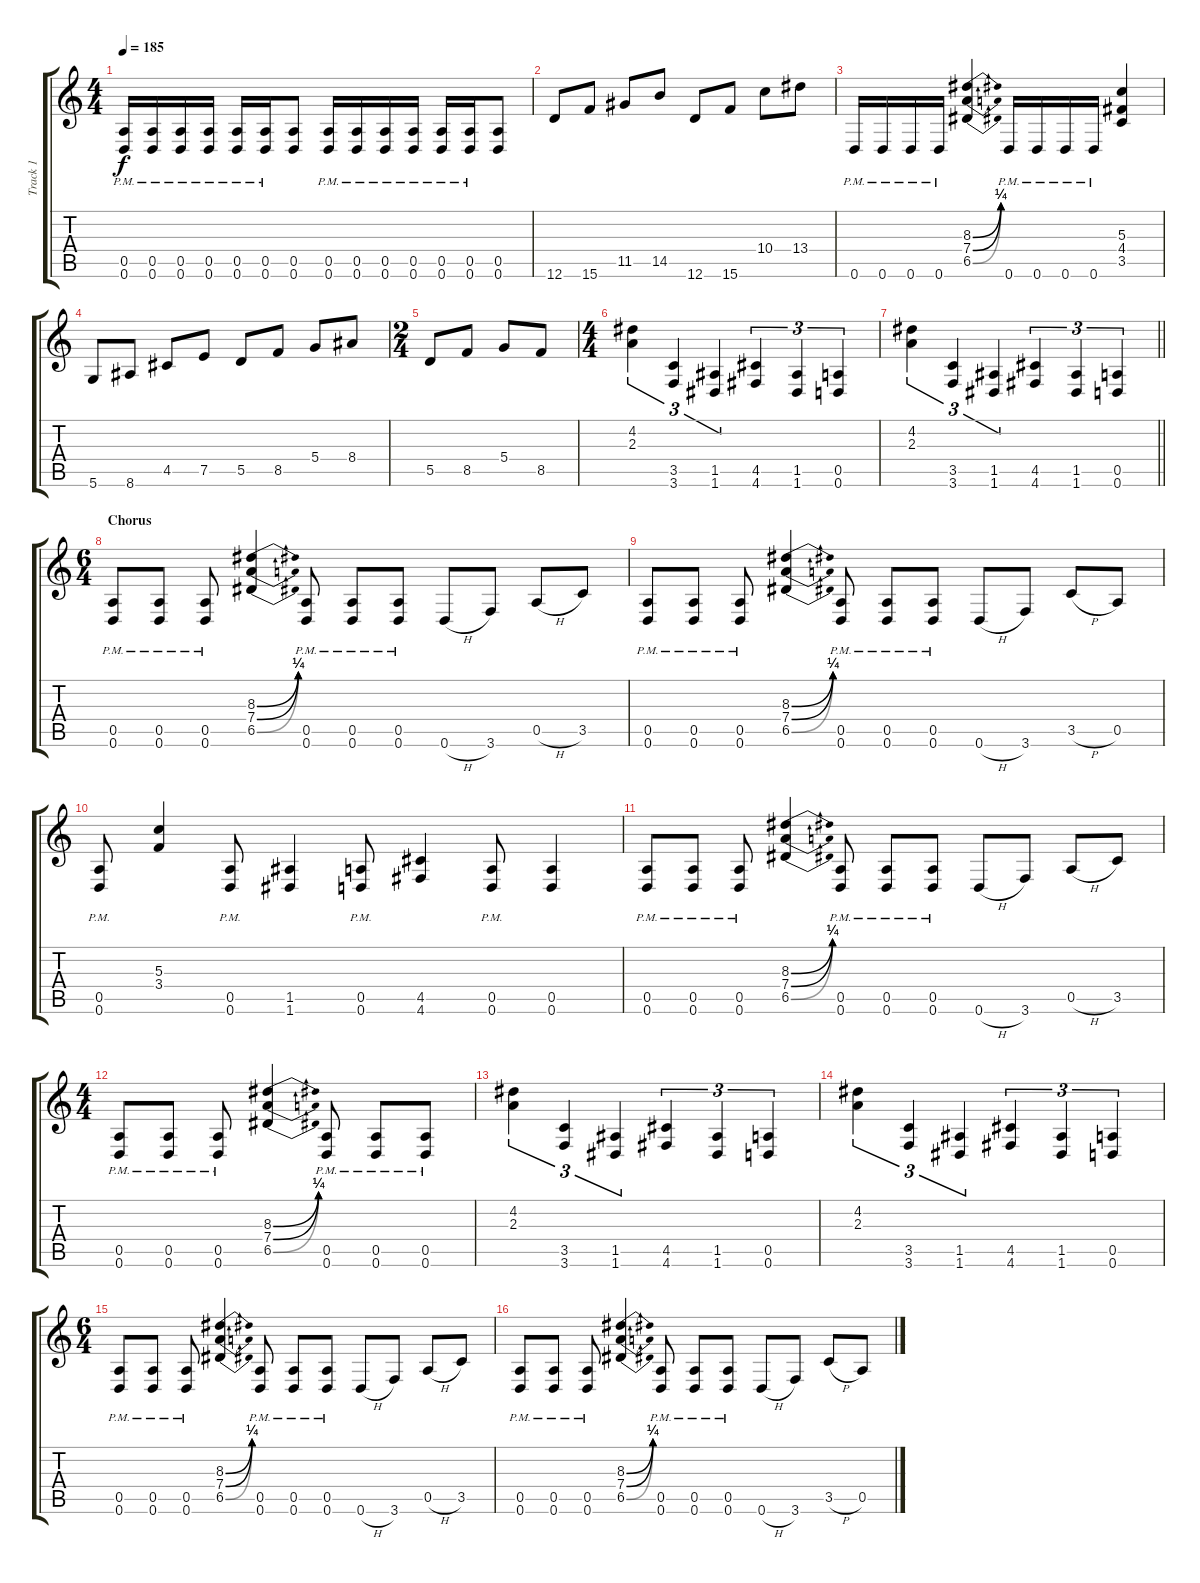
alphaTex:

\track ("Track 1" "Track 1") {instrument distortionguitar}
\staff {score tabs}
\tuning (E4 B3 G3 D3 A2 D2) {hide}
\ts (4 4)
\tempo 185
\clef g2
\ks c
(0.5{pm} 0.6{pm}).16{dy f} (0.5{pm} 0.6{pm}).16 (0.5{pm} 0.6{pm}).16 (0.5{pm} 0.6{pm}).16 (0.5{pm} 0.6{pm}).16 (0.5{pm} 0.6{pm}).16 (0.5 0.6).8 (0.5{pm} 0.6{pm}).16 (0.5{pm} 0.6{pm}).16 (0.5{pm} 0.6{pm}).16 (0.5{pm} 0.6{pm}).16 (0.5{pm} 0.6{pm}).16 (0.5{pm} 0.6{pm}).16 (0.5 0.6).8 |
12.6.8 15.6.8 11.5.8 14.5.8 12.6.8 15.6.8 10.4.8 13.4.8 |
0.6{pm}.16 0.6{pm}.16 0.6{pm}.16 0.6{pm}.16 (8.3{be (bend 0 0 60 1)} 7.4{be (bend 0 0 60 1)} 6.5{be (bend 0 0 60 1)}).4 0.6{pm}.16 0.6{pm}.16 0.6{pm}.16 0.6{pm}.16 (5.3 4.4 3.5).4 |
5.6.8 8.6.8 4.5.8 7.5.8 5.5.8 8.5.8 5.4.8 8.4.8 |
\ts (2 4)
5.5.8 8.5.8 5.4.8 8.5.8 |
\ts (4 4)
(4.2 2.3).4{tu (3 2)} (3.5 3.6).4{tu (3 2)} (1.5 1.6).4{tu (3 2)} (4.5 4.6).4{tu (3 2)} (1.5 1.6).4{tu (3 2)} (0.5 0.6).4{tu (3 2)} |
\barLineRight lightlight
(4.2 2.3).4{tu (3 2)} (3.5 3.6).4{tu (3 2)} (1.5 1.6).4{tu (3 2)} (4.5 4.6).4{tu (3 2)} (1.5 1.6).4{tu (3 2)} (0.5 0.6).4{tu (3 2)} |
\ts (6 4)
\section ("" "Chorus")
(0.5{pm} 0.6{pm}).8 (0.5{pm} 0.6{pm}).8 (0.5{pm} 0.6{pm}).8 (8.3{be (bend 0 0 60 1)} 7.4{be (bend 0 0 60 1)} 6.5{be (bend 0 0 60 1)}).4 (0.5{pm} 0.6{pm}).8 (0.5{pm} 0.6{pm}).8 (0.5{pm} 0.6{pm}).8 0.6{h}.8 3.6.8 0.5{h}.8 3.5.8 |
(0.5{pm} 0.6{pm}).8 (0.5{pm} 0.6{pm}).8 (0.5{pm} 0.6{pm}).8 (8.3{be (bend 0 0 60 1)} 7.4{be (bend 0 0 60 1)} 6.5{be (bend 0 0 60 1)}).4 (0.5{pm} 0.6{pm}).8 (0.5{pm} 0.6{pm}).8 (0.5{pm} 0.6{pm}).8 0.6{h}.8 3.6.8 3.5{h}.8 0.5.8 |
(0.5{pm} 0.6{pm}).8 (5.3 3.4).4 (0.5{pm} 0.6{pm}).8 (1.5 1.6).4 (0.5{pm} 0.6{pm}).8 (4.5 4.6).4 (0.5{pm} 0.6{pm}).8 (0.5 0.6).4 |
(0.5{pm} 0.6{pm}).8 (0.5{pm} 0.6{pm}).8 (0.5{pm} 0.6{pm}).8 (8.3{be (bend 0 0 60 1)} 7.4{be (bend 0 0 60 1)} 6.5{be (bend 0 0 60 1)}).4 (0.5{pm} 0.6{pm}).8 (0.5{pm} 0.6{pm}).8 (0.5{pm} 0.6{pm}).8 0.6{h}.8 3.6.8 0.5{h}.8 3.5.8 |
\ts (4 4)
(0.5{pm} 0.6{pm}).8 (0.5{pm} 0.6{pm}).8 (0.5{pm} 0.6{pm}).8 (8.3{be (bend 0 0 60 1)} 7.4{be (bend 0 0 60 1)} 6.5{be (bend 0 0 60 1)}).4 (0.5{pm} 0.6{pm}).8 (0.5{pm} 0.6{pm}).8 (0.5{pm} 0.6{pm}).8 |
(4.2 2.3).4{tu (3 2)} (3.5 3.6).4{tu (3 2)} (1.5 1.6).4{tu (3 2)} (4.5 4.6).4{tu (3 2)} (1.5 1.6).4{tu (3 2)} (0.5 0.6).4{tu (3 2)} |
(4.2 2.3).4{tu (3 2)} (3.5 3.6).4{tu (3 2)} (1.5 1.6).4{tu (3 2)} (4.5 4.6).4{tu (3 2)} (1.5 1.6).4{tu (3 2)} (0.5 0.6).4{tu (3 2)} |
\ts (6 4)
(0.5{pm} 0.6{pm}).8 (0.5{pm} 0.6{pm}).8 (0.5{pm} 0.6{pm}).8 (8.3{be (bend 0 0 60 1)} 7.4{be (bend 0 0 60 1)} 6.5{be (bend 0 0 60 1)}).4 (0.5{pm} 0.6{pm}).8 (0.5{pm} 0.6{pm}).8 (0.5{pm} 0.6{pm}).8 0.6{h}.8 3.6.8 0.5{h}.8 3.5.8 |
(0.5{pm} 0.6{pm}).8 (0.5{pm} 0.6{pm}).8 (0.5{pm} 0.6{pm}).8 (8.3{be (bend 0 0 60 1)} 7.4{be (bend 0 0 60 1)} 6.5{be (bend 0 0 60 1)}).4 (0.5{pm} 0.6{pm}).8 (0.5{pm} 0.6{pm}).8 (0.5{pm} 0.6{pm}).8 0.6{h}.8 3.6.8 3.5{h}.8 0.5.8
